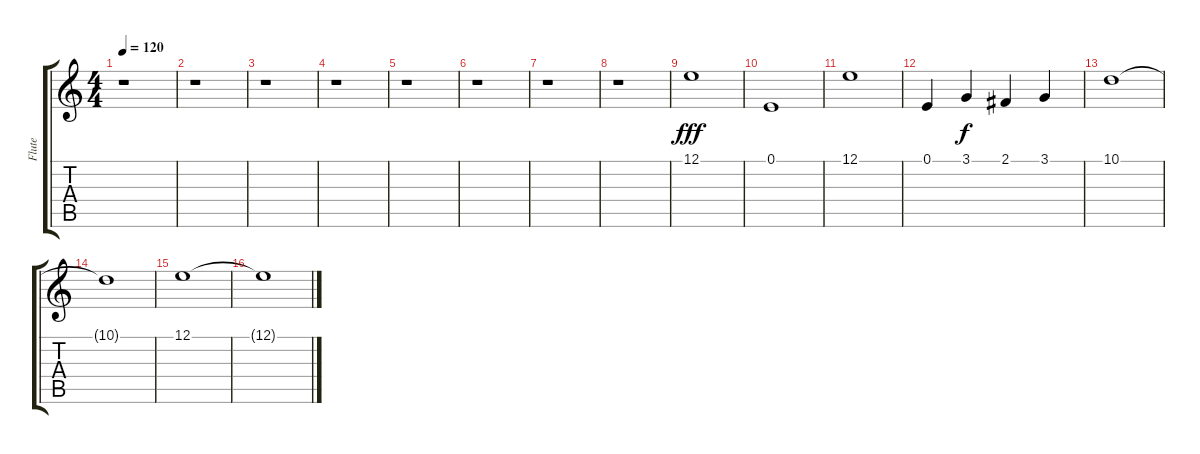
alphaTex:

\track ("Flute" "Flute") {instrument flute}
\staff {score tabs}
\tuning (E4 B3 G3 D3 A2 E2) {hide}
\ts (4 4)
\tempo 120
\clef g2
\ks c
r.1{dy fff} |
r.1 |
r.1 |
r.1 |
r.1 |
r.1 |
r.1 |
r.1 |
12.1.1 |
0.1.1 |
12.1.1 |
0.1.4 3.1.4{dy f} 2.1.4 3.1.4 |
10.1.1 |
10.1{t}.1 |
12.1.1 |
12.1{t}.1
